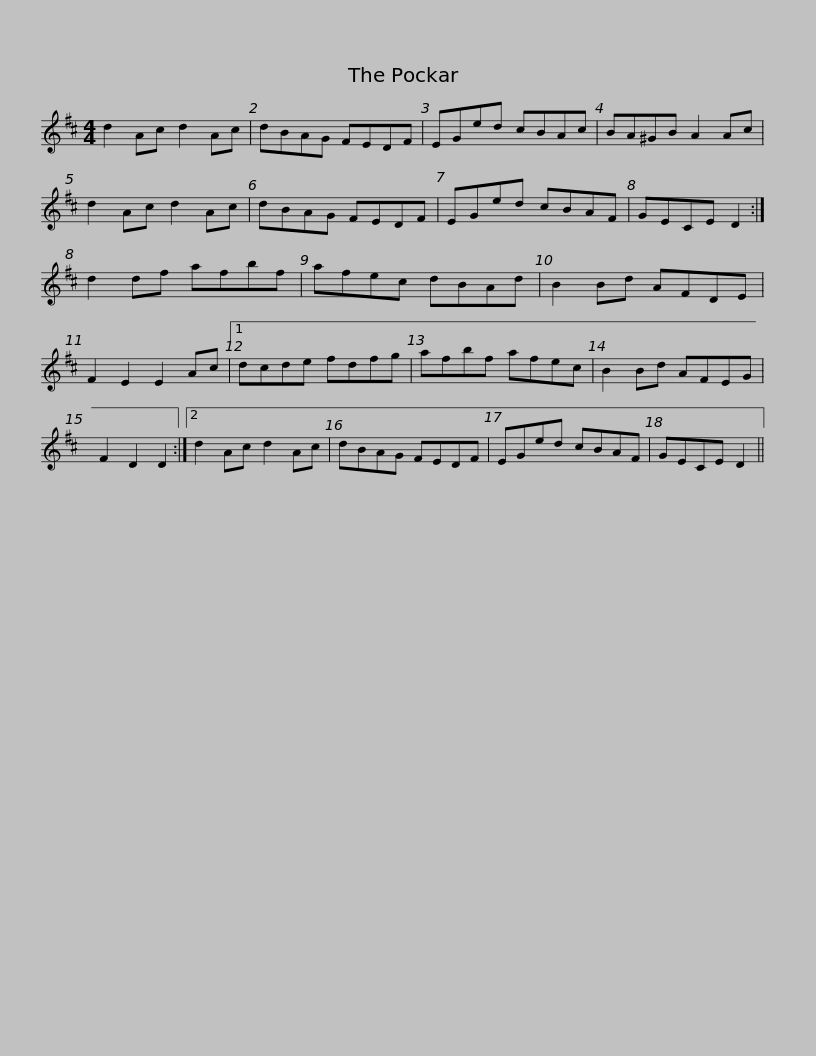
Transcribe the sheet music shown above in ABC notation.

X:1
L:1/8
M:4/4
I:linebreak $
K:D
V:1 treble
V:1
 d2 Ac d2 Ac | dBAG FEDF | EGed cBAc | BA^GB A2 Ac | d2 Ac d2 Ac | %5
 dBAG FEDF |$ EGed cBAF | GECE D2 :| d2 df afbf | afec dBAd | %10
 B2 Bd AFDE | F2 E2 E2 Ac |1$ dcde fdfg | afbf afec | B2 Bd AFEG | %15
 F2 D2 D2 :|2 d2 Ac d2 Ac | dBAG FEDF |$ EGed cBAF | GECE D2 || %20
